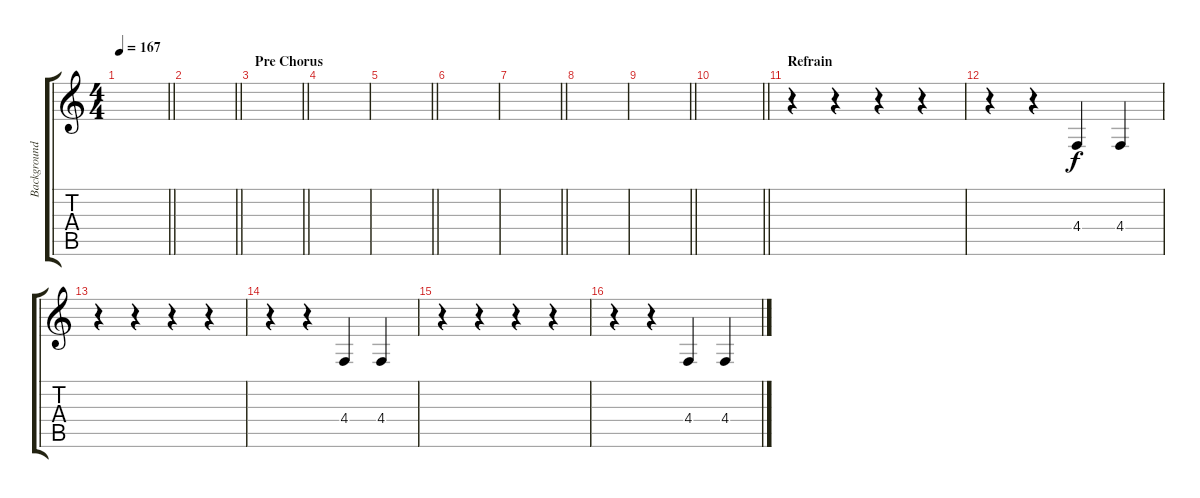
\track ("Background Vocals" "Background") {instrument oboe}
\staff {score tabs}
\tuning (Eb4 Bb3 Gb3 Db3 Ab2 Eb2) {hide}
\ts (4 4)
\tempo 167
\clef g2
\barLineRight lightlight
\ks c
|
\barLineRight lightlight
|
\section ("" "Pre Chorus")
\barLineRight lightlight
|
|
\barLineRight lightlight
|
|
\barLineRight lightlight
|
|
\barLineRight lightlight
|
\barLineRight lightlight
|
\section ("" "Refrain")
r.4 r.4 r.4 r.4 |
r.4 r.4 4.4.4 4.4.4 |
r.4 r.4 r.4 r.4 |
r.4 r.4 4.4.4 4.4.4 |
r.4 r.4 r.4 r.4 |
r.4 r.4 4.4.4 4.4.4
